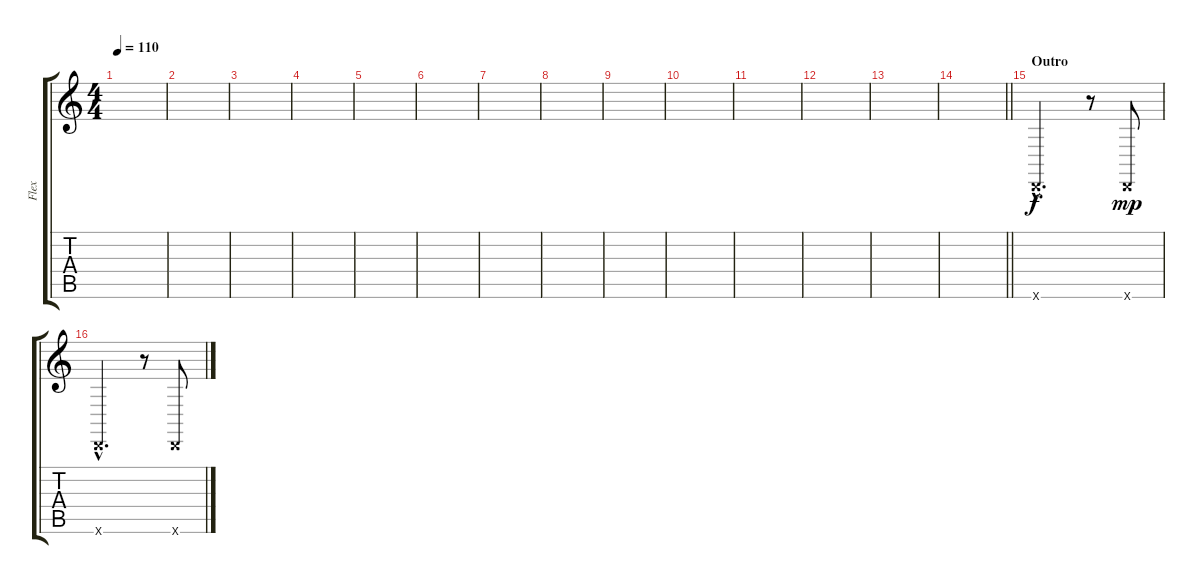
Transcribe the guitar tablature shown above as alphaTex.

\track ("Flex" "Flex") {instrument taikodrum}
\staff {score tabs}
\tuning (E4 A3 G3 D3 A2 D2) {hide}
\ts (4 4)
\tempo 110
\clef g2
\ks c
|
|
|
|
|
|
|
|
|
|
|
|
|
\barLineRight lightlight
|
\section ("" "Outro")
0.6{hac x}.2{d} r.8 0.6{x}.8{dy mp} |
0.6{hac x}.2{d} r.8 0.6{x}.8
